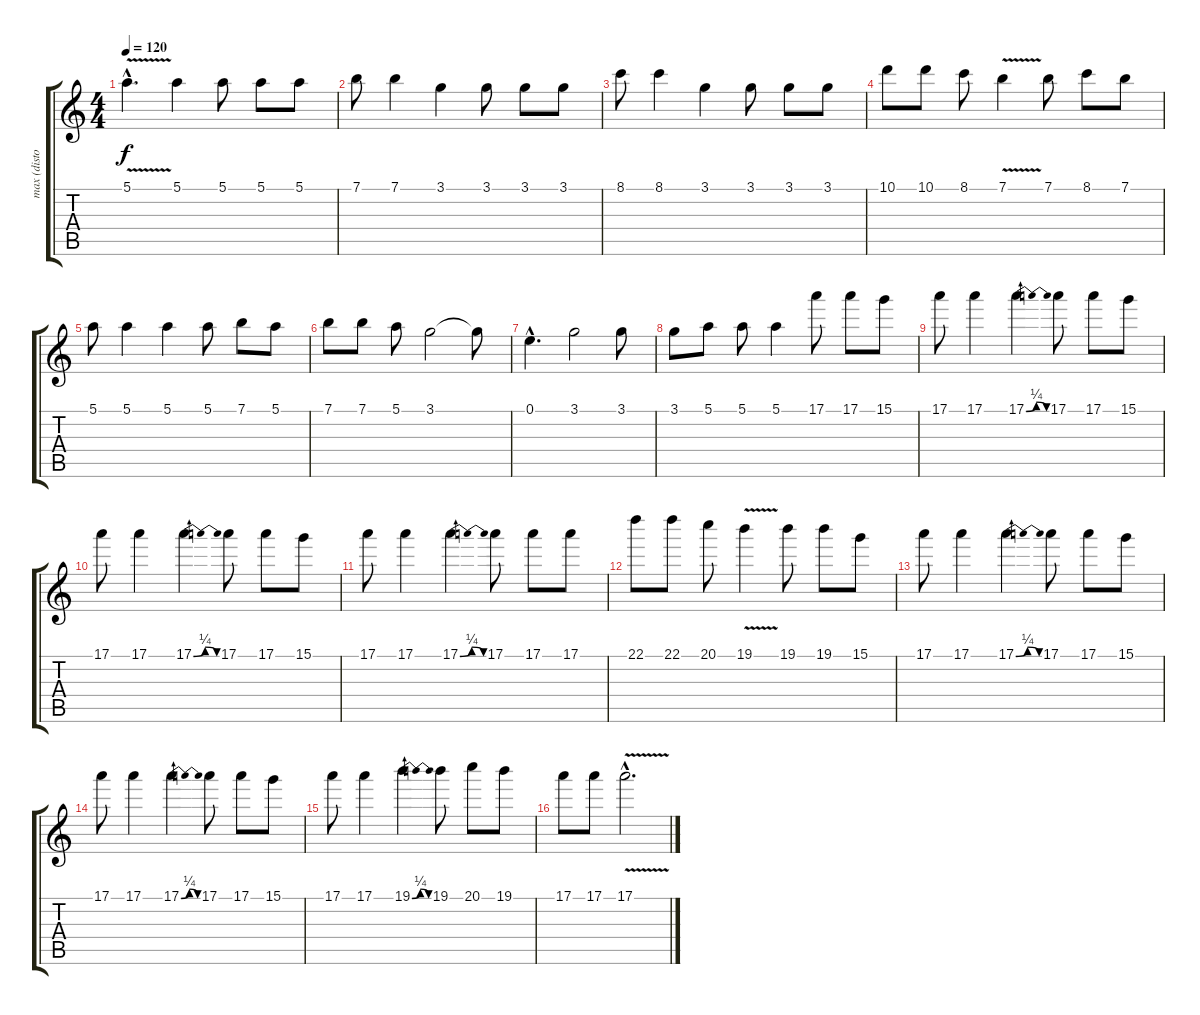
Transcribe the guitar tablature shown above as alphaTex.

\track ("max (disto)" "max (disto") {instrument distortionguitar}
\staff {score tabs}
\tuning (E4 B3 G3 D3 A2 E2) {hide}
\ts (4 4)
\tempo 120
\clef g2
\ks c
5.1{v hac}.4{d dy f} 5.1.4 5.1.8 5.1.8 5.1.8 |
7.1.8 7.1.4 3.1.4 3.1.8 3.1.8 3.1.8 |
8.1.8 8.1.4 3.1.4 3.1.8 3.1.8 3.1.8 |
10.1.8 10.1.8 8.1.8 7.1{v}.4 7.1.8 8.1.8 7.1.8 |
5.1.8 5.1.4 5.1.4 5.1.8 7.1.8 5.1.8 |
7.1.8 7.1.8 5.1.8 3.1.2 3.1{t}.8 |
0.1{hac}.4{d} 3.1.2 3.1.8 |
3.1.8 5.1.8 5.1.8 5.1.4 17.1.8 17.1.8 15.1.8 |
17.1.8 17.1.4 17.1{be (bendrelease 0 0 30 1 30 1 60 0)}.4 17.1.8 17.1.8 15.1.8 |
17.1.8 17.1.4 17.1{be (bendrelease 0 0 30 1 30 1 60 0)}.4 17.1.8 17.1.8 15.1.8 |
17.1.8 17.1.4 17.1{be (bendrelease 0 0 30 1 30 1 60 0)}.4 17.1.8 17.1.8 17.1.8 |
22.1.8 22.1.8 20.1.8 19.1{v}.4 19.1.8 19.1.8 15.1.8 |
17.1.8 17.1.4 17.1{be (bendrelease 0 0 30 1 30 1 60 0)}.4 17.1.8 17.1.8 15.1.8 |
17.1.8 17.1.4 17.1{be (bendrelease 0 0 30 1 30 1 60 0)}.4 17.1.8 17.1.8 15.1.8 |
17.1.8 17.1.4 19.1{be (bendrelease 0 0 30 1 30 1 60 0)}.4 19.1.8 20.1.8 19.1.8 |
17.1.8 17.1.8 17.1{v hac}.2{d volume 0}
